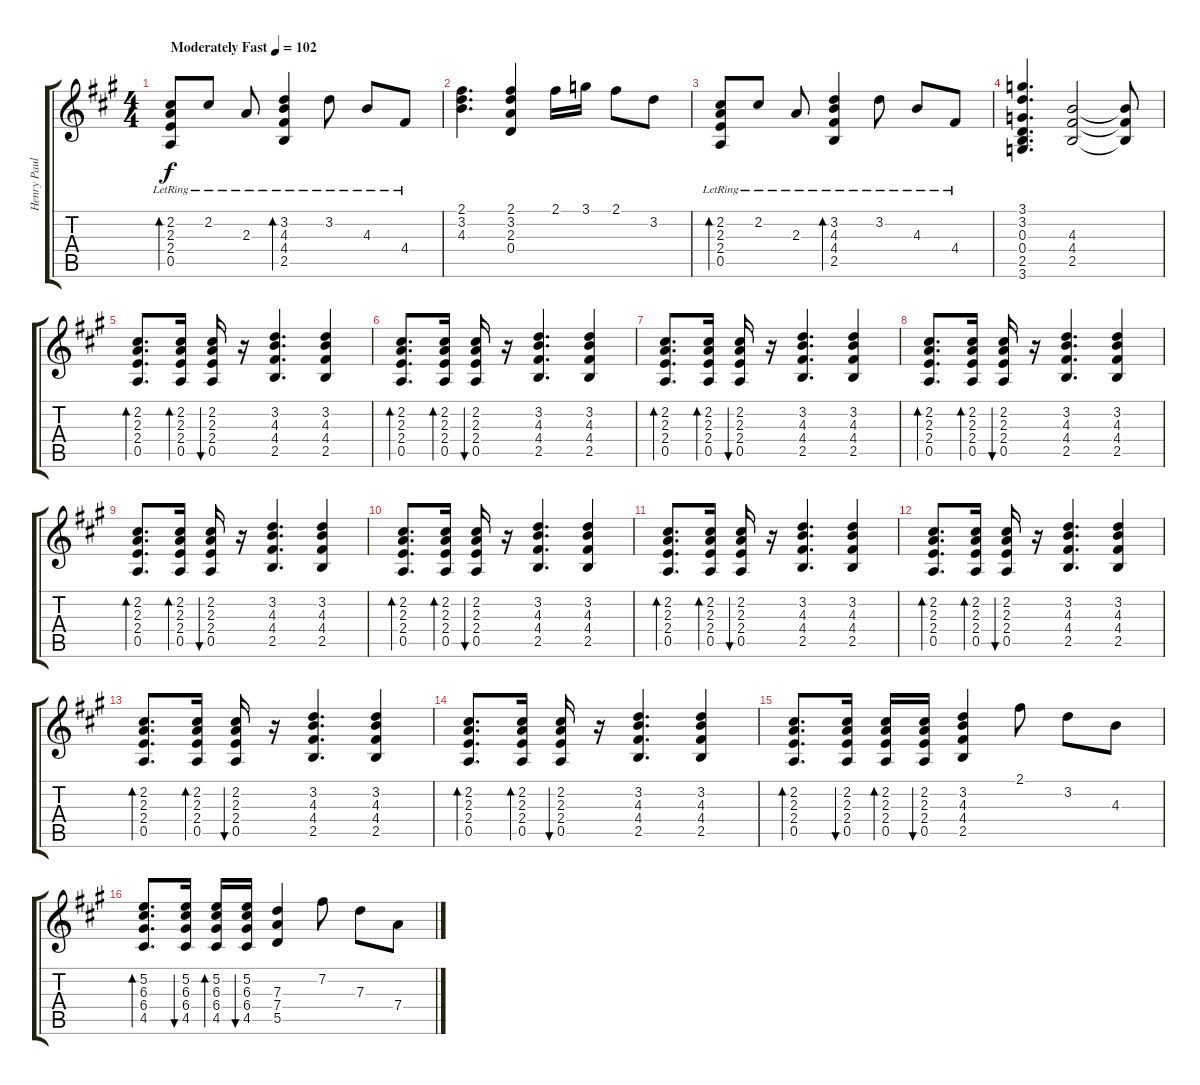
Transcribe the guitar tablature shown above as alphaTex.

\track ("Henry Paul Guitar" "Henry Paul") {instrument electricguitarclean}
\staff {score tabs}
\tuning (E4 B3 G3 D3 A2 E2) {hide}
\ts (4 4)
\tempo (102 "Moderately Fast")
\clef g2
\ks a
(2.2{lr} 2.3{lr} 2.4{lr} 0.5{lr}).8{bd 240 dy f instrument electricguitarclean} 2.2{lr}.8 2.3{lr}.8 (3.2{lr} 4.3{lr} 4.4{lr} 2.5{lr}).4{bd 240} 3.2{lr}.8 4.3{lr}.8 4.4{lr}.8 |
(2.1 3.2 4.3).4{d} (2.1 3.2 2.3 0.4).4 2.1.16 3.1.16 2.1.8 3.2.8 |
(2.2{lr} 2.3{lr} 2.4{lr} 0.5{lr}).8{bd 240} 2.2{lr}.8 2.3{lr}.8 (3.2{lr} 4.3{lr} 4.4{lr} 2.5{lr}).4{bd 240} 3.2{lr}.8 4.3{lr}.8 4.4{lr}.8 |
(3.1 3.2 0.3 0.4 2.5 3.6).4{d} (4.3 4.4 2.5).2 (4.3{t} 4.4{t} 2.5{t}).8 |
(2.2 2.3 2.4 0.5).8{d bd 60} (2.2 2.3 2.4 0.5).16{bd 60} (2.2 2.3 2.4 0.5).16{bu 60} r.16 (3.2 4.3 4.4 2.5).4{d} (3.2 4.3 4.4 2.5).4 |
(2.2 2.3 2.4 0.5).8{d bd 60} (2.2 2.3 2.4 0.5).16{bd 60} (2.2 2.3 2.4 0.5).16{bu 60} r.16 (3.2 4.3 4.4 2.5).4{d} (3.2 4.3 4.4 2.5).4 |
(2.2 2.3 2.4 0.5).8{d bd 60} (2.2 2.3 2.4 0.5).16{bd 60} (2.2 2.3 2.4 0.5).16{bu 60} r.16 (3.2 4.3 4.4 2.5).4{d} (3.2 4.3 4.4 2.5).4 |
(2.2 2.3 2.4 0.5).8{d bd 60} (2.2 2.3 2.4 0.5).16{bd 60} (2.2 2.3 2.4 0.5).16{bu 60} r.16 (3.2 4.3 4.4 2.5).4{d} (3.2 4.3 4.4 2.5).4 |
(2.2 2.3 2.4 0.5).8{d bd 60} (2.2 2.3 2.4 0.5).16{bd 60} (2.2 2.3 2.4 0.5).16{bu 60} r.16 (3.2 4.3 4.4 2.5).4{d} (3.2 4.3 4.4 2.5).4 |
(2.2 2.3 2.4 0.5).8{d bd 60} (2.2 2.3 2.4 0.5).16{bd 60} (2.2 2.3 2.4 0.5).16{bu 60} r.16 (3.2 4.3 4.4 2.5).4{d} (3.2 4.3 4.4 2.5).4 |
(2.2 2.3 2.4 0.5).8{d bd 60} (2.2 2.3 2.4 0.5).16{bd 60} (2.2 2.3 2.4 0.5).16{bu 60} r.16 (3.2 4.3 4.4 2.5).4{d} (3.2 4.3 4.4 2.5).4 |
(2.2 2.3 2.4 0.5).8{d bd 60} (2.2 2.3 2.4 0.5).16{bd 60} (2.2 2.3 2.4 0.5).16{bu 60} r.16 (3.2 4.3 4.4 2.5).4{d} (3.2 4.3 4.4 2.5).4 |
(2.2 2.3 2.4 0.5).8{d bd 60} (2.2 2.3 2.4 0.5).16{bd 60} (2.2 2.3 2.4 0.5).16{bu 60} r.16 (3.2 4.3 4.4 2.5).4{d} (3.2 4.3 4.4 2.5).4 |
(2.2 2.3 2.4 0.5).8{d bd 60} (2.2 2.3 2.4 0.5).16{bd 60} (2.2 2.3 2.4 0.5).16{bu 60} r.16 (3.2 4.3 4.4 2.5).4{d} (3.2 4.3 4.4 2.5).4 |
(2.2 2.3 2.4 0.5).8{d bd 60} (2.2 2.3 2.4 0.5).16{bu 60} (2.2 2.3 2.4 0.5).16{bd 60} (2.2 2.3 2.4 0.5).16{bu 60} (3.2 4.3 4.4 2.5).4 2.1.8 3.2.8 4.3.8 |
(5.2 6.3 6.4 4.5).8{d bd 480} (5.2 6.3 6.4 4.5).16{bu 60} (5.2 6.3 6.4 4.5).16{bd 60} (5.2 6.3 6.4 4.5).16{bu 60} (7.3 7.4 5.5).4 7.2.8 7.3.8 7.4.8
